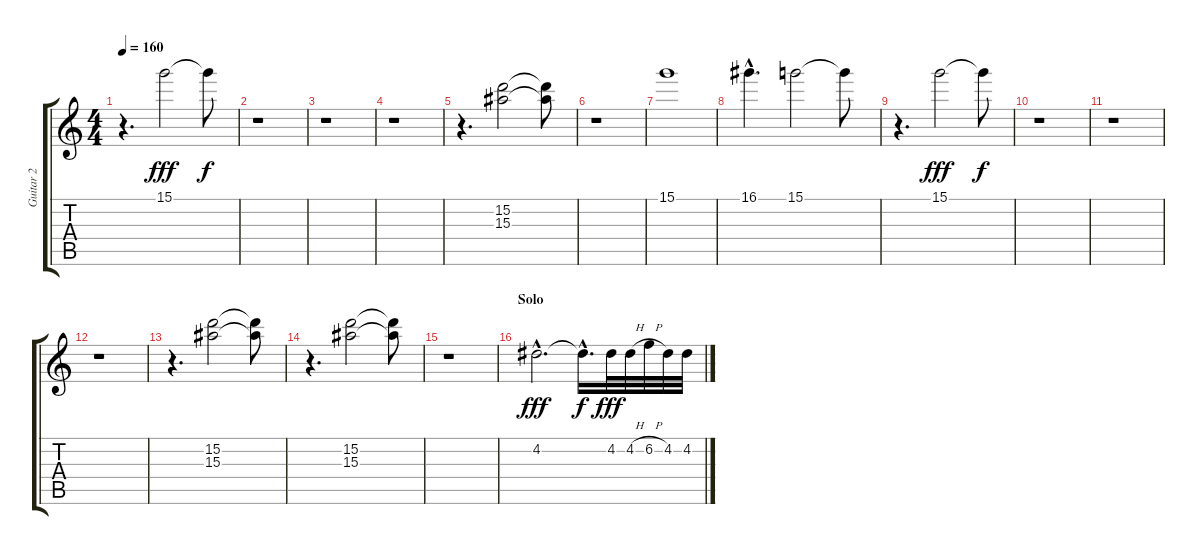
\track ("Guitar 2" "Guitar 2") {instrument overdrivenguitar}
\staff {score tabs}
\tuning (E4 B3 G3 D3 A2 E2) {hide}
\ts (4 4)
\tempo 160
\clef g2
\ks c
r.4{d dy f} 15.1.2{dy fff} 15.1{t}.8{dy f} |
r.1 |
r.1 |
r.1 |
r.4{d} (15.2 15.3).2 (15.2{t} 15.3{t}).8 |
r.1 |
15.1.1 |
16.1{hac}.4{d} 15.1.2 15.1{t}.8 |
r.4{d} 15.1.2{dy fff} 15.1{t}.8{dy f} |
r.1 |
r.1 |
r.1 |
r.4{d} (15.2 15.3).2 (15.2{t} 15.3{t}).8 |
r.4{d} (15.2 15.3).2 (15.2{t} 15.3{t}).8 |
r.1 |
\section ("" "Solo")
4.2{hac}.2{d dy fff} 4.2{hac t}.16{d dy f} 4.2.32{dy fff} 4.2{h}.32 6.2{h}.32 4.2.32 4.2.32
